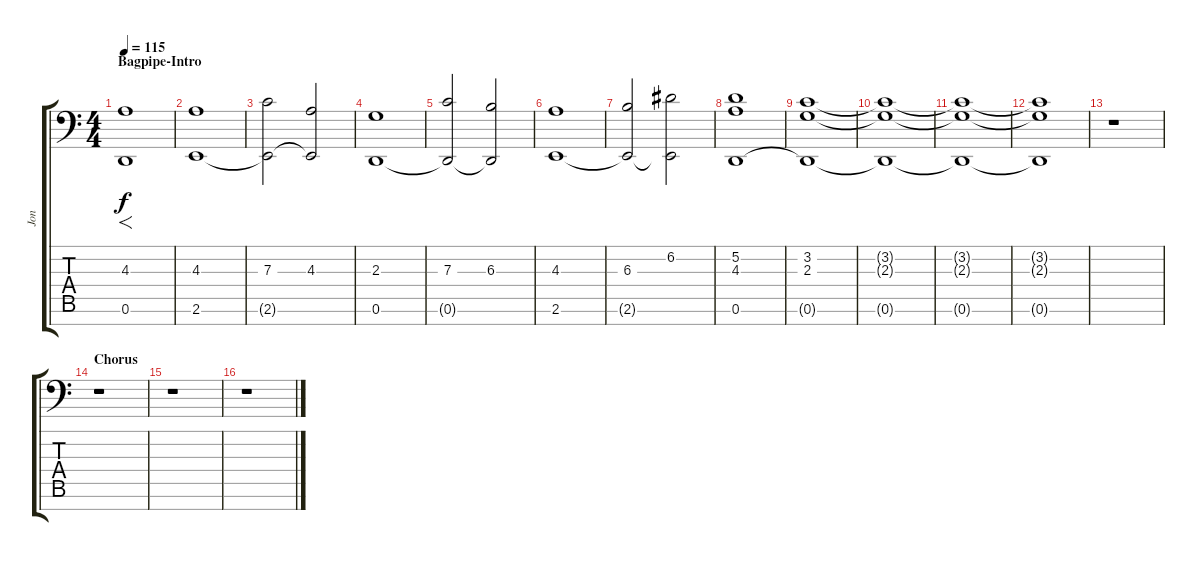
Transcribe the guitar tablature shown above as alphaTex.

\track ("Jon" "Jon") {instrument bagpipe}
\staff {score tabs}
\tuning (D4 A3 F3 C3 G2 D2 A1) {hide}
\ts (4 4)
\section ("" "Bagpipe-Intro")
\tempo 115
\clef f4
\ks c
(4.3 0.6).1{f dy f instrument bagpipe} |
(4.3 2.6).1 |
(7.3 2.6{t}).2 (4.3 2.6{t}).2 |
(2.3 0.6).1 |
(7.3 0.6{t}).2 (6.3 0.6{t}).2 |
(4.3 2.6).1 |
(6.3 2.6{t}).2 (6.2 2.6{t}).2 |
(5.2 4.3 0.6).1 |
(3.2 2.3 0.6{t}).1 |
(3.2{t} 2.3{t} 0.6{t}).1{volume 0} |
(3.2{t} 2.3{t} 0.6{t}).1 |
(3.2{t} 2.3{t} 0.6{t}).1 |
r.1 |
\section ("" "Chorus")
r.1 |
r.1 |
r.1
